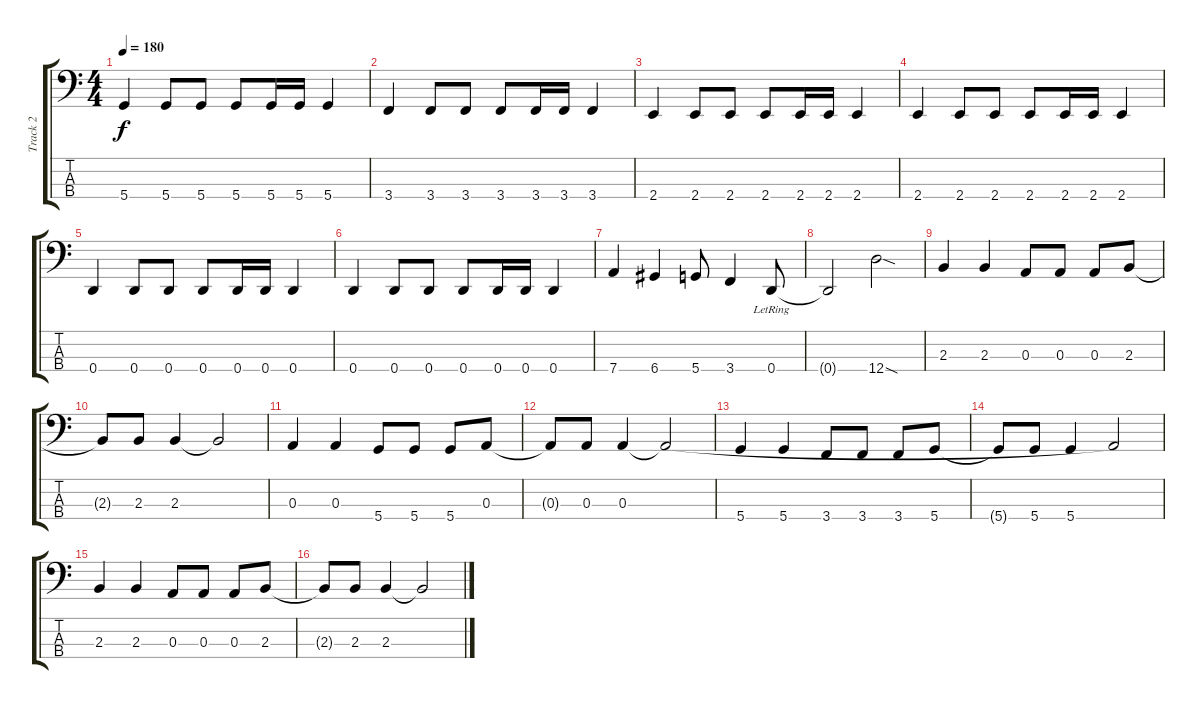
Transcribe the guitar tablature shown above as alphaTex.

\track ("Track 2" "Track 2") {instrument electricbassfinger}
\staff {score tabs}
\tuning (G2 D2 A1 D1) {hide}
\ts (4 4)
\tempo 180
\clef f4
\ks c
5.4.4{dy f} 5.4.8 5.4.8 5.4.8 5.4.16 5.4.16 5.4.4 |
3.4.4 3.4.8 3.4.8 3.4.8 3.4.16 3.4.16 3.4.4 |
2.4.4 2.4.8 2.4.8 2.4.8 2.4.16 2.4.16 2.4.4 |
2.4.4 2.4.8 2.4.8 2.4.8 2.4.16 2.4.16 2.4.4 |
0.4.4 0.4.8 0.4.8 0.4.8 0.4.16 0.4.16 0.4.4 |
0.4.4 0.4.8 0.4.8 0.4.8 0.4.16 0.4.16 0.4.4 |
7.4.4 6.4.4 5.4.8 3.4.4 0.4{lr}.8 |
0.4{t}.2 12.4{sod}.2 |
2.3.4 2.3.4 0.3.8 0.3.8 0.3.8 2.3.8 |
2.3{t}.8 2.3.8 2.3.4 2.3{t}.2 |
0.3.4 0.3.4 5.4.8 5.4.8 5.4.8 0.3.8 |
0.3{t}.8 0.3.8 0.3.4 0.3{t}.2 |
5.4.4 5.4.4 3.4.8 3.4.8 3.4.8 5.4.8 |
5.4{t}.8 5.4.8 5.4.4 0.3{t}.2 |
2.3.4 2.3.4 0.3.8 0.3.8 0.3.8 2.3.8 |
2.3{t}.8 2.3.8 2.3.4 2.3{t}.2
